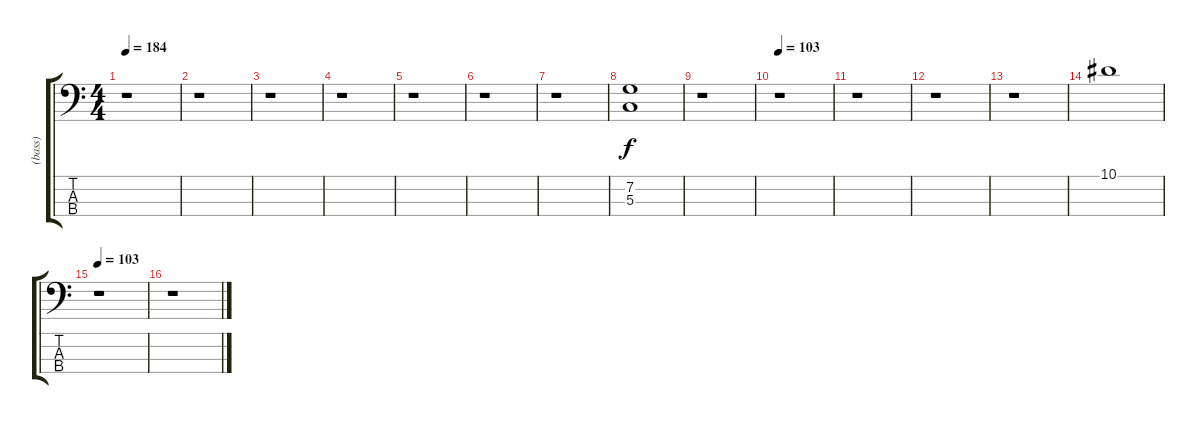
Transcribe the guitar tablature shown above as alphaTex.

\track ("(bass)" "(bass)") {instrument electricbassfinger}
\staff {score tabs}
\tuning (F2 C2 G1 D1) {hide}
\ts (4 4)
\tempo 184
\clef f4
\ks c
r.1{dy f} |
r.1 |
r.1 |
r.1 |
r.1 |
r.1 |
r.1 |
(7.2 5.3).1{volume 16 instrument gunshot} |
r.1 |
\tempo 103
r.1 |
r.1 |
r.1 |
r.1 |
10.1.1{instrument reversecymbal} |
\tempo 103
r.1 |
r.1
